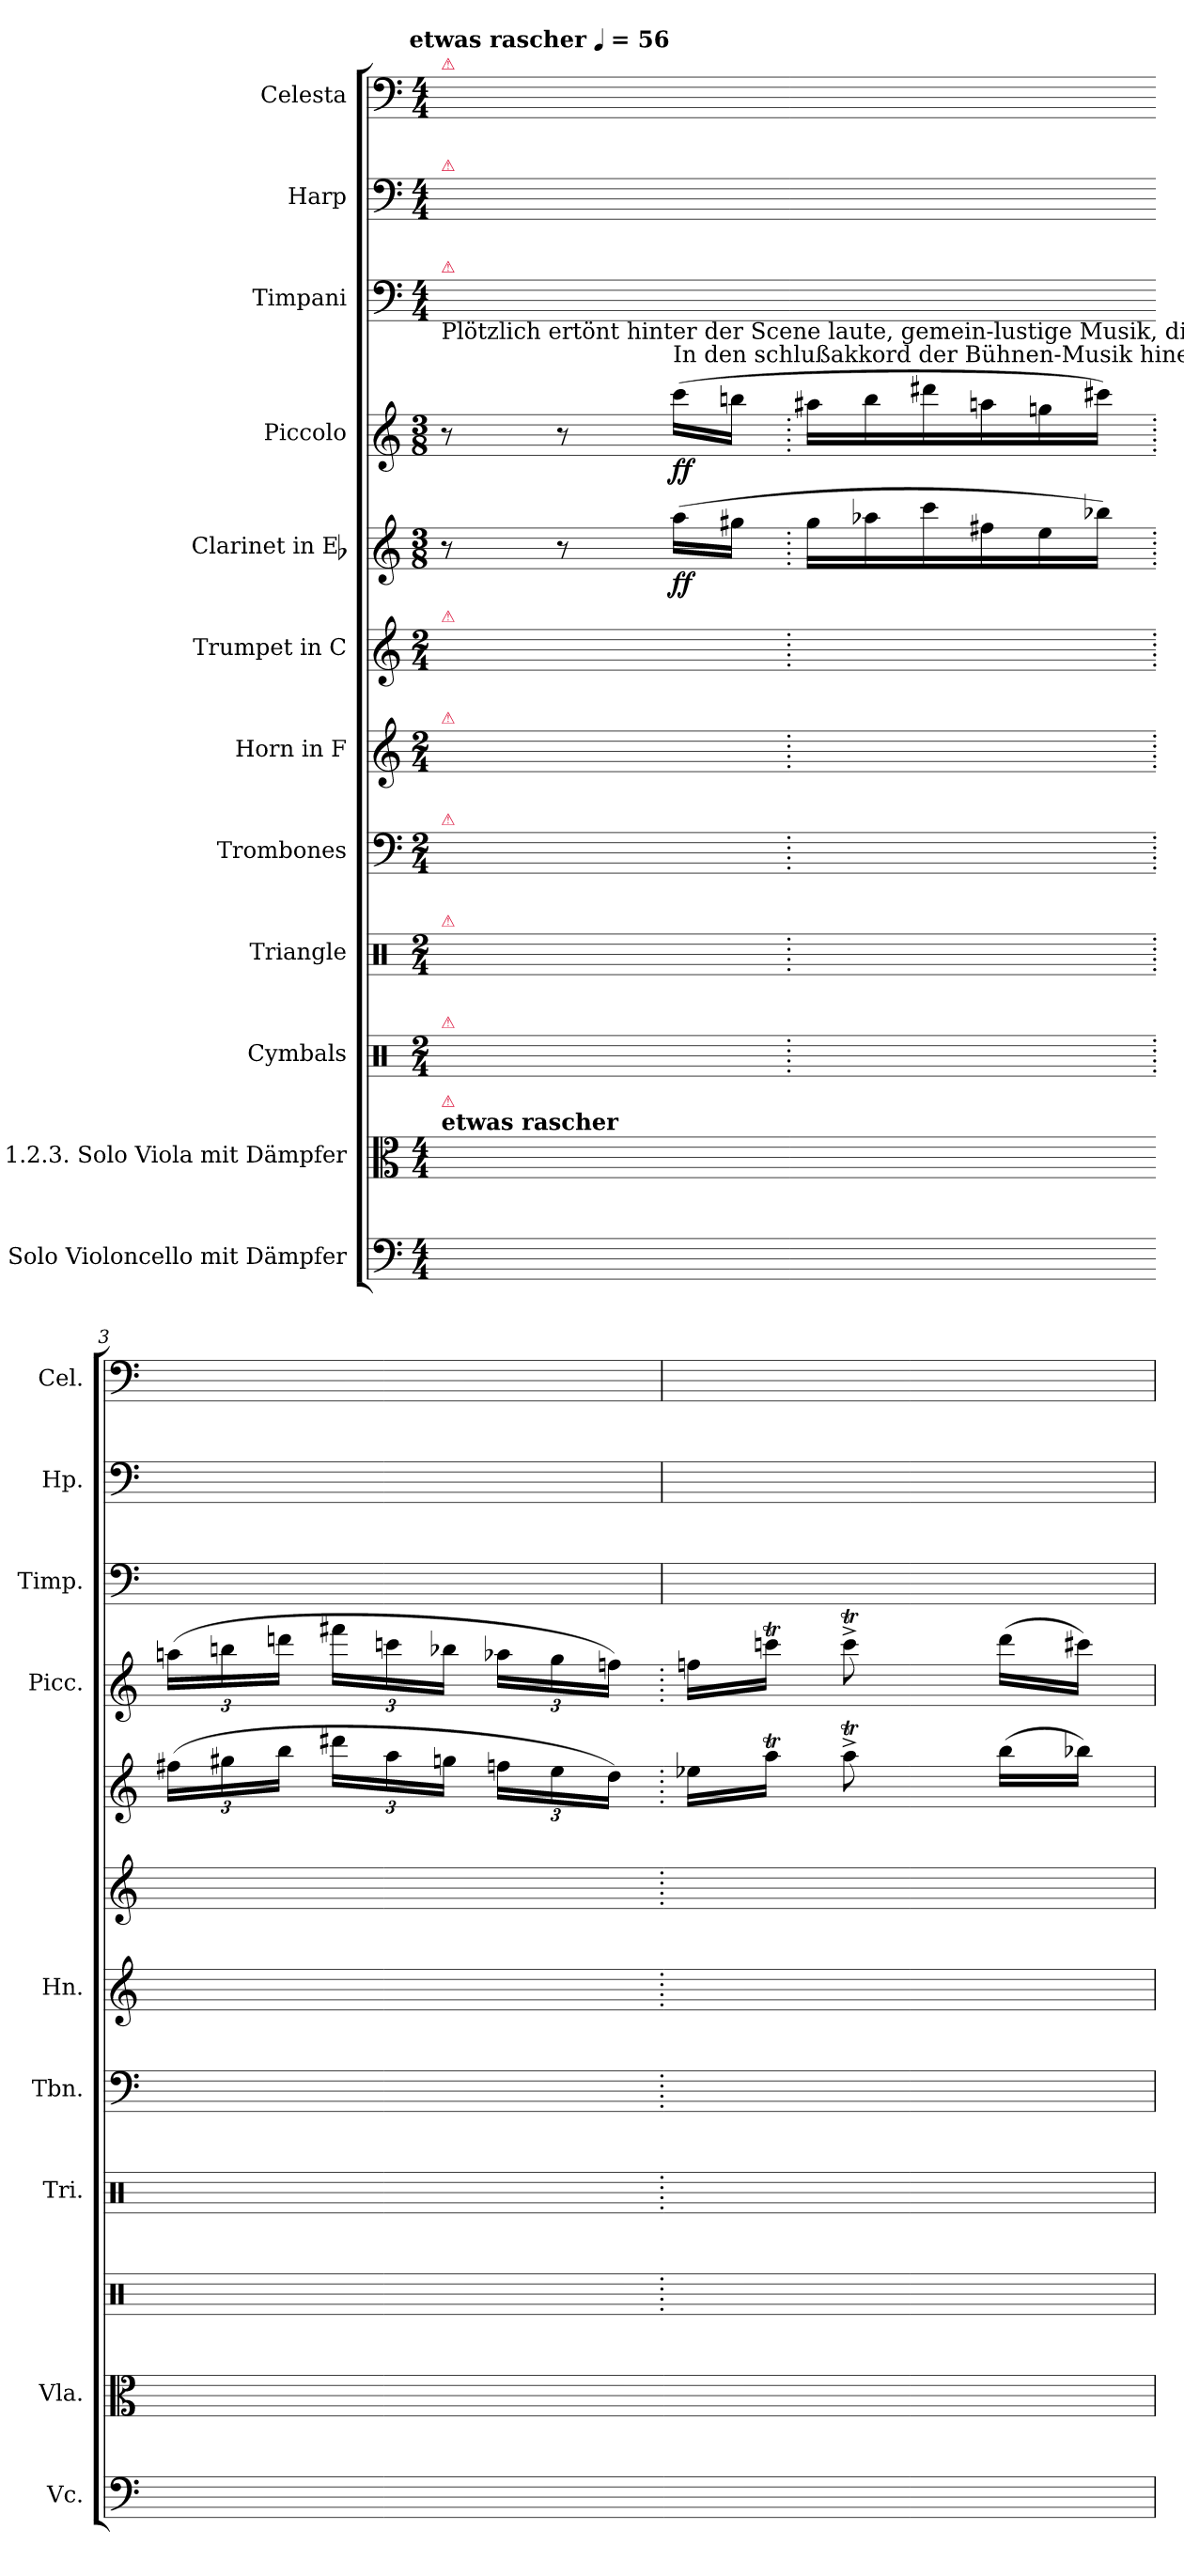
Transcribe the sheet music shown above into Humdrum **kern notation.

**kern	**kern	**kern	**kern	**kern	**kern	**kern	**kern	**dynam	**kern	**dynam	**kern	**kern	**kern
*part12	*part11	*part10	*part9	*part8	*part7	*part6	*part5	*part5	*part4	*part4	*part3	*part2	*part1
*staff12	*staff11	*staff10	*staff9	*staff8	*staff7	*staff6	*staff5	*staff5	*staff4	*staff4	*staff3	*staff2	*staff1
*I"2.3. Solo Violoncello mit Dämpfer	*I"1.2.3. Solo Viola mit Dämpfer	*I"Cymbals	*I"Triangle	*I"Trombones	*I"Horn in F	*I"Trumpet in C	*I"Clarinet in Eb	*	*I"Piccolo	*	*I"Timpani	*I"Harp	*I"Celesta
*I'Vc.	*I'Vla.	*	*I'Tri.	*I'Tbn.	*I'Hn.	*	*	*	*I'Picc.	*	*I'Timp.	*I'Hp.	*I'Cel.
*clefF4	*clefC3	*clefX	*clefX	*clefF4	*clefG2	*clefG2	*clefG2	*	*clefG2	*	*clefF4	*clefF4	*clefF4
*	*	*	*	*	*ITrd4c7	*	*ITrd-2c-3	*	*ITrd-7c-12	*	*	*	*ITrd-7c-12
*k[]	*k[]	*k[]	*k[]	*k[]	*k[b-]	*k[]	*k[b-e-a-]	*	*k[]	*	*k[]	*k[]	*k[]
!!LO:TX:omd:t=etwas rascher [quarter] = 56
*M4/4	*M4/4	*M2/4	*M2/4	*M2/4	*M2/4	*M2/4	*M3/8	*	*M3/8	*	*M4/4	*M4/4	*M4/4
*MM56	*MM56	*MM56	*MM56	*MM56	*MM56	*MM56	*MM56	*	*MM56	*	*MM56	*MM56	*MM56
=1	=1	=1	=1	=1	=1	=1	=1	=1	=1	=1	=1	=1	=1
!	!	!	!	!	!	!	!	!	!	!	!	!	!LO:TX:a:color=crimson:t=⚠
!	!	!	!	!	!	!	!	!	!	!	!	!LO:TX:a:color=crimson:t=⚠	!
!	!	!	!	!	!	!	!	!	!	!	!LO:TX:b:t=Plötzlich ertönt hinter der Scene laute, gemein-lustige Musik, die in einen Jubel der Instrumente ausklingt	!	!
!	!	!	!	!	!	!	!	!	!	!	!LO:TX:a:color=crimson:t=⚠	!	!
!	!	!	!	!	!	!LO:TX:a:color=crimson:t=⚠	!	!	!	!	!	!	!
!	!	!	!	!	!LO:TX:a:color=crimson:t=⚠	!	!	!	!	!	!	!	!
!	!	!	!	!LO:TX:a:color=crimson:t=⚠	!	!	!	!	!	!	!	!	!
!	!	!	!LO:TX:a:color=crimson:t=⚠	!	!	!	!	!	!	!	!	!	!
!	!	!LO:TX:a:color=crimson:t=⚠	!	!	!	!	!	!	!	!	!	!	!
!	!LO:TX:a:B:t=etwas rascher	!	!	!	!	!	!	!	!	!	!	!	!
!	!LO:TX:a:color=crimson:t=⚠	!	!	!	!	!	!	!	!	!	!	!	!
32ryy	32ryy	4.ryy	4.ryy	4.ryy	4.ryy	4.ryy	8r	.	8r	.	64ryy	64ryy	32ryy
.	.	.	.	.	.	.	.	.	.	.	64ryy	64ryy	.
32ryy	32ryy	.	.	.	.	.	.	.	.	.	64ryy	64ryy	32ryy
.	.	.	.	.	.	.	.	.	.	.	64ryy	64ryy	.
32ryy	32ryy	.	.	.	.	.	.	.	.	.	64ryy	64ryy	32ryy
.	.	.	.	.	.	.	.	.	.	.	64ryy	64ryy	.
32ryy	32ryy	.	.	.	.	.	.	.	.	.	64ryy	64ryy	32ryy
.	.	.	.	.	.	.	.	.	.	.	64ryy	64ryy	.
32ryy	32ryy	.	.	.	.	.	8r	.	8r	.	64ryy	64ryy	32ryy
.	.	.	.	.	.	.	.	.	.	.	64ryy	64ryy	.
32ryy	32ryy	.	.	.	.	.	.	.	.	.	64ryy	64ryy	32ryy
.	.	.	.	.	.	.	.	.	.	.	64ryy	64ryy	.
32ryy	32ryy	.	.	.	.	.	.	.	.	.	64ryy	64ryy	32ryy
.	.	.	.	.	.	.	.	.	.	.	64ryy	64ryy	.
32ryy	32ryy	.	.	.	.	.	.	.	.	.	64ryy	64ryy	32ryy
.	.	.	.	.	.	.	.	.	.	.	64ryy	64ryy	.
!	!	!	!	!	!	!	!	!	!LO:TX:a:t=In den schlußakkord der Bühnen-Musik hinein schalit beim Zeichengrelles höhnisches Lachen einer Menschenmenge	!	!	!	!
32ryy	32ryy	.	.	.	.	.	(16cccLL	ff	(16ccccLL	ff	64ryy	64ryy	32ryy
.	.	.	.	.	.	.	.	.	.	.	64ryy	64ryy	.
32ryy	32ryy	.	.	.	.	.	.	.	.	.	64ryy	64ryy	32ryy
.	.	.	.	.	.	.	.	.	.	.	64ryy	64ryy	.
32ryy	32ryy	.	.	.	.	.	16bbnJJ	.	16bbbnJJ	.	64ryy	64ryy	32ryy
.	.	.	.	.	.	.	.	.	.	.	64ryy	64ryy	.
32ryy	32ryy	.	.	.	.	.	.	.	.	.	64ryy	64ryy	32ryy
.	.	.	.	.	.	.	.	.	.	.	64ryy	64ryy	.
=2-	=2-	=2.	=2.	=2.	=2.	=2.	=2.	=2-	=2.	=2-	=2-	=2-	=2-
*	*	*Xtuplet	*Xtuplet	*Xtuplet	*Xtuplet	*Xtuplet	*	*	*	*	*	*	*
32ryy	32ryy	32%3ryy	8%3ryy	16%3ryy	32%3ryy	32%3ryy	16bb-LL	.	16aaa#XLL	.	64ryy	64ryy	32ryy
.	.	.	.	.	.	.	.	.	.	.	64ryy	64ryy	.
32ryy	32ryy	.	.	.	.	.	.	.	.	.	64ryy	64ryy	32ryy
.	.	.	.	.	.	.	.	.	.	.	64ryy	64ryy	.
32ryy	32ryy	.	.	.	.	.	16ccc-X	.	16bbb	.	64ryy	64ryy	32ryy
.	.	.	.	.	.	.	.	.	.	.	64ryy	64ryy	.
32ryy	32ryy	32%3ryy	.	.	32%3ryy	64%3ryy	.	.	.	.	64ryy	64ryy	32ryy
.	.	.	.	.	.	.	.	.	.	.	64ryy	64ryy	.
32ryy	32ryy	.	.	.	.	.	16eee-	.	16dddd#X	.	64ryy	64ryy	32ryy
.	.	.	.	.	.	64%3ryy	.	.	.	.	64ryy	64ryy	.
32ryy	32ryy	.	.	.	.	.	.	.	.	.	64ryy	64ryy	32ryy
.	.	.	.	.	.	.	.	.	.	.	64ryy	64ryy	.
32ryy	32ryy	32%3ryy	.	32%3ryy	32%3ryy	32%3ryy	16aan	.	16aaan	.	64ryy	64ryy	32ryy
.	.	.	.	.	.	.	.	.	.	.	64ryy	64ryy	.
32ryy	32ryy	.	.	.	.	.	.	.	.	.	64ryy	64ryy	32ryy
.	.	.	.	.	.	.	.	.	.	.	64ryy	64ryy	.
32ryy	32ryy	.	.	.	.	.	16gg	.	16gggn	.	64ryy	64ryy	32ryy
.	.	.	.	.	.	.	.	.	.	.	64ryy	64ryy	.
32ryy	32ryy	32%3ryy	.	64%3ryy	64%3ryy	32%3ryy	.	.	.	.	64ryy	64ryy	32ryy
.	.	.	.	.	.	.	.	.	.	.	64ryy	64ryy	.
32ryy	32ryy	.	.	.	.	.	16ddd-XJJ)	.	16cccc#XJJ)	.	64ryy	64ryy	32ryy
.	.	.	.	64%3ryy	64%3ryy	.	.	.	.	.	64ryy	64ryy	.
32ryy	32ryy	.	.	.	.	.	.	.	.	.	64ryy	64ryy	32ryy
.	.	.	.	.	.	.	.	.	.	.	64ryy	64ryy	.
=3-	=3-	=3.	=3.	=3.	=3.	=3.	=3.	=3-	=3.	=3-	=3-	=3-	=3-
32ryy	32ryy	32%3ryy	8%3ryy	32%3ryy	32%3ryy	32%3ryy	(24aanLL	.	(24aaanLL	.	64ryy	64ryy	32ryy
.	.	.	.	.	.	.	.	.	.	.	64ryy	64ryy	.
32ryy	32ryy	.	.	.	.	.	.	.	.	.	64ryy	64ryy	32ryy
.	.	.	.	.	.	.	24bbn	.	24bbbn	.	.	.	.
.	.	.	.	.	.	.	.	.	.	.	64ryy	64ryy	.
32ryy	32ryy	.	.	.	.	.	.	.	.	.	64ryy	64ryy	32ryy
.	.	.	.	.	.	.	.	.	.	.	64ryy	64ryy	.
.	.	.	.	.	.	.	24dddJJ	.	24ddddnJJ	.	.	.	.
32ryy	32ryy	32%3ryy	.	32%3ryy	32%3ryy	64%3ryy	.	.	.	.	64ryy	64ryy	32ryy
.	.	.	.	.	.	.	.	.	.	.	64ryy	64ryy	.
32ryy	32ryy	.	.	.	.	.	24fff#XLL	.	24ffff#XLL	.	64ryy	64ryy	32ryy
.	.	.	.	.	.	64%3ryy	.	.	.	.	64ryy	64ryy	.
32ryy	32ryy	.	.	.	.	.	.	.	.	.	64ryy	64ryy	32ryy
.	.	.	.	.	.	.	24ccc	.	24ccccn	.	.	.	.
.	.	.	.	.	.	.	.	.	.	.	64ryy	64ryy	.
32ryy	32ryy	32%3ryy	.	32%3ryy	16%3ryy	64%3ryy	.	.	.	.	64ryy	64ryy	32ryy
.	.	.	.	.	.	.	.	.	.	.	64ryy	64ryy	.
.	.	.	.	.	.	.	24bb-XJJ	.	24bbb-XJJ	.	.	.	.
32ryy	32ryy	.	.	.	.	.	.	.	.	.	64ryy	64ryy	32ryy
.	.	.	.	.	.	64%3ryy	.	.	.	.	64ryy	64ryy	.
32ryy	32ryy	.	.	.	.	.	24aa-XLL	.	24aaa-XLL	.	64ryy	64ryy	32ryy
.	.	.	.	.	.	.	.	.	.	.	64ryy	64ryy	.
32ryy	32ryy	32%3ryy	.	32%3ryy	.	32%3ryy	.	.	.	.	64ryy	64ryy	32ryy
.	.	.	.	.	.	.	24gg	.	24ggg	.	.	.	.
.	.	.	.	.	.	.	.	.	.	.	64ryy	64ryy	.
32ryy	32ryy	.	.	.	.	.	.	.	.	.	64ryy	64ryy	32ryy
.	.	.	.	.	.	.	.	.	.	.	64ryy	64ryy	.
.	.	.	.	.	.	.	24ffJJ)	.	24fffnJJ)	.	.	.	.
32ryy	32ryy	.	.	.	.	.	.	.	.	.	64ryy	64ryy	32ryy
.	.	.	.	.	.	.	.	.	.	.	64ryy	64ryy	.
=4-	=4-	=4.	=4.	=4.	=4.	=4.	=4.	=4	=4.	=4	=4	=4	=4
32ryy	32ryy	32%3ryy	8%3ryy	32%3ryy	32ryy	32%3ryy	16gg-XLL	.	16fffnLL	.	64ryy	64ryy	32ryy
.	.	.	.	.	.	.	.	.	.	.	64ryy	64ryy	.
32ryy	32ryy	.	.	.	32ryy	.	.	.	.	.	64ryy	64ryy	32ryy
.	.	.	.	.	.	.	.	.	.	.	64ryy	64ryy	.
32ryy	32ryy	.	.	.	32ryy	.	16cccTJJ	.	16ccccnTJJ	.	64ryy	64ryy	32ryy
.	.	.	.	.	.	.	.	.	.	.	64ryy	64ryy	.
32ryy	32ryy	32%3ryy	.	32%3ryy	32%3ryy	64%3ryy	.	.	.	.	64ryy	64ryy	32ryy
.	.	.	.	.	.	.	.	.	.	.	64ryy	64ryy	.
32ryy	32ryy	.	.	.	.	.	8cccT^	.	8ccccT^	.	64ryy	64ryy	32ryy
.	.	.	.	.	.	64%3ryy	.	.	.	.	64ryy	64ryy	.
32ryy	32ryy	.	.	.	.	.	.	.	.	.	64ryy	64ryy	32ryy
.	.	.	.	.	.	.	.	.	.	.	64ryy	64ryy	.
32ryy	32ryy	32%3ryy	.	32%3.ryy	64%3ryy	32%3.ryy	.	.	.	.	64ryy	64ryy	32ryy
.	.	.	.	.	.	.	.	.	.	.	64ryy	64ryy	.
32ryy	32ryy	.	.	.	.	.	.	.	.	.	64ryy	64ryy	32ryy
.	.	.	.	.	64%3ryy	.	.	.	.	.	64ryy	64ryy	.
32ryy	32ryy	.	.	.	.	.	(16dddLL	.	(16ddddLL	.	64ryy	64ryy	32ryy
.	.	.	.	.	.	.	.	.	.	.	64ryy	64ryy	.
32ryy	32ryy	32%3ryy	.	.	64%3ryy	.	.	.	.	.	64ryy	64ryy	32ryy
.	.	.	.	.	.	.	.	.	.	.	64ryy	64ryy	.
32ryy	32ryy	.	.	.	.	.	16ddd-XJJ)	.	16cccc#XJJ)	.	64ryy	64ryy	32ryy
.	.	.	.	64%3ryy	64%3ryy	64%3ryy	.	.	.	.	64ryy	64ryy	.
32ryy	32ryy	.	.	.	.	.	.	.	.	.	64ryy	64ryy	32ryy
.	.	.	.	.	.	.	.	.	.	.	64ryy	64ryy	.
=	=	=	=	=	=	=	=	=	=	=	=	=	=
*-	*-	*-	*-	*-	*-	*-	*-	*-	*-	*-	*-	*-	*-
